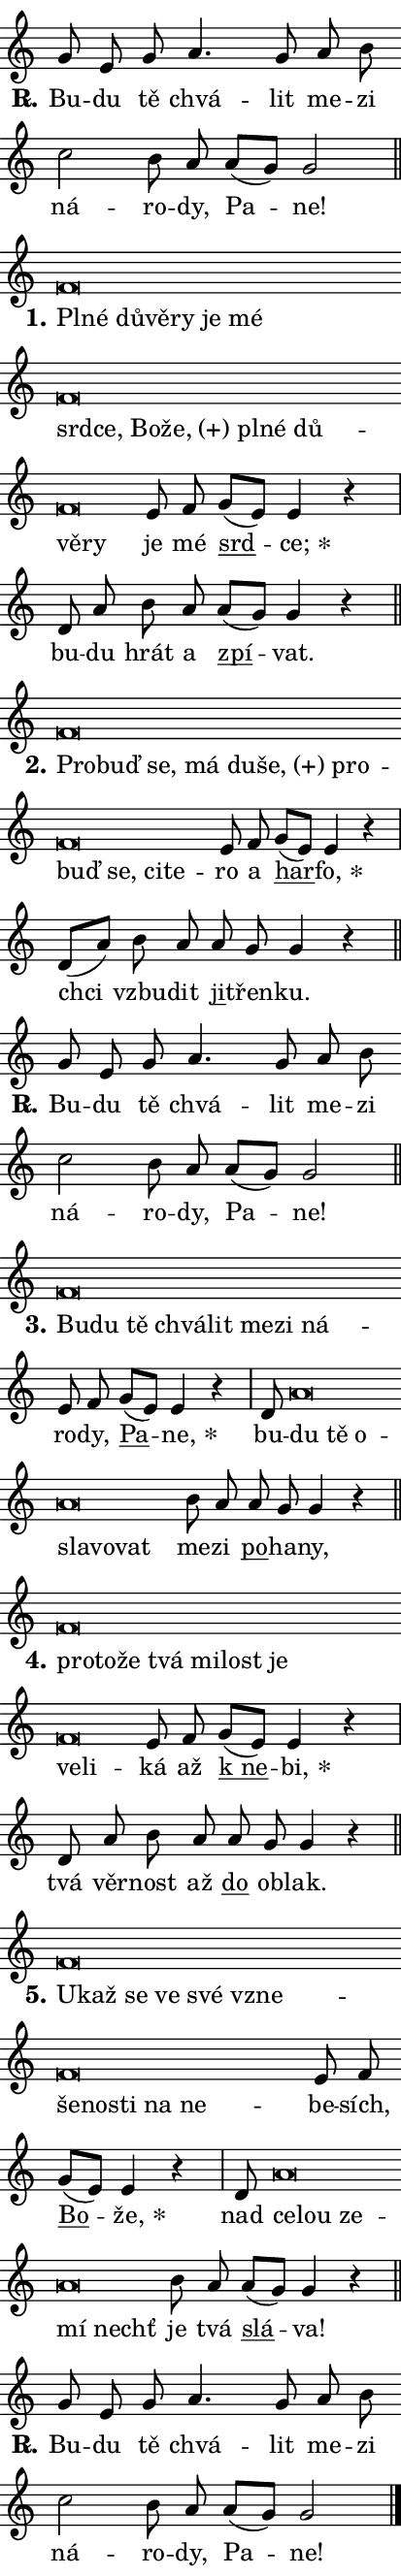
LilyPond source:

\version "2.22.1"
\header { tagline = "" }
\paper {
  indent = 0\cm
  top-margin = 0\cm
  right-margin = 0\cm
  bottom-margin = 0\cm
  left-margin = 0\cm
  paper-width = 7\cm
  page-breaking = #ly:one-page-breaking
  system-system-spacing.basic-distance = #11
  score-system-spacing.basic-distance = #11.3
  ragged-last = ##f
}


%% Author: Thomas Morley
%% https://lists.gnu.org/archive/html/lilypond-user/2020-05/msg00002.html
#(define (line-position grob)
"Returns position of @var[grob} in current system:
   @code{'start}, if at first time-step
   @code{'end}, if at last time-step
   @code{'middle} otherwise
"
  (let* ((col (ly:item-get-column grob))
         (ln (ly:grob-object col 'left-neighbor))
         (rn (ly:grob-object col 'right-neighbor))
         (col-to-check-left (if (ly:grob? ln) ln col))
         (col-to-check-right (if (ly:grob? rn) rn col))
         (break-dir-left
           (and
             (ly:grob-property col-to-check-left 'non-musical #f)
             (ly:item-break-dir col-to-check-left)))
         (break-dir-right
           (and
             (ly:grob-property col-to-check-right 'non-musical #f)
             (ly:item-break-dir col-to-check-right))))
        (cond ((eqv? 1 break-dir-left) 'start)
              ((eqv? -1 break-dir-right) 'end)
              (else 'middle))))

#(define (tranparent-at-line-position vctor)
  (lambda (grob)
  "Relying on @code{line-position} select the relevant enry from @var{vctor}.
Used to determine transparency,"
    (case (line-position grob)
      ((end) (not (vector-ref vctor 0)))
      ((middle) (not (vector-ref vctor 1)))
      ((start) (not (vector-ref vctor 2))))))

noteHeadBreakVisibility =
#(define-music-function (break-visibility)(vector?)
"Makes @code{NoteHead}s transparent relying on @var{break-visibility}"
#{
  \override NoteHead.transparent =
    #(tranparent-at-line-position break-visibility)
#})

#(define delete-ledgers-for-transparent-note-heads
  (lambda (grob)
    "Reads whether a @code{NoteHead} is transparent.
If so this @code{NoteHead} is removed from @code{'note-heads} from
@var{grob}, which is supposed to be @code{LedgerLineSpanner}.
As a result ledgers are not printed for this @code{NoteHead}"
    (let* ((nhds-array (ly:grob-object grob 'note-heads))
           (nhds-list
             (if (ly:grob-array? nhds-array)
                 (ly:grob-array->list nhds-array)
                 '()))
           ;; Relies on the transparent-property being done before
           ;; Staff.LedgerLineSpanner.after-line-breaking is executed.
           ;; This is fragile ...
           (to-keep
             (remove
               (lambda (nhd)
                 (ly:grob-property nhd 'transparent #f))
               nhds-list)))
      ;; TODO find a better method to iterate over grob-arrays, similiar
      ;; to filter/remove etc for lists
      ;; For now rebuilt from scratch
      (set! (ly:grob-object grob 'note-heads)  '())
      (for-each
        (lambda (nhd)
          (ly:pointer-group-interface::add-grob grob 'note-heads nhd))
        to-keep))))

hideNotes = {
  \noteHeadBreakVisibility #begin-of-line-visible
}
unHideNotes = {
  \noteHeadBreakVisibility #all-visible
}

% work-around for resetting accidentals
% https://lilypond.org/doc/v2.23/Documentation/notation/displaying-rhythms#unmetered-music
cadenzaMeasure = {
  \cadenzaOff
  \partial 1024 s1024
  \cadenzaOn
}

#(define-markup-command (accent layout props text) (markup?)
  "Underline accented syllable"
  (interpret-markup layout props
    #{\markup \override #'(offset . 4.3) \underline { #text }#}))

responsum = \markup \concat {
  "R" \hspace #-1.05 \path #0.1 #'((moveto 0 0.07) (lineto 0.9 0.8)) \hspace #0.05 "."
}

\layout {
    \context {
        \Staff
        \remove "Time_signature_engraver"
        \override LedgerLineSpanner.after-line-breaking = #delete-ledgers-for-transparent-note-heads
    }
    \context {
        \Voice {
            \override NoteHead.output-attributes = #'((class . "notehead"))
            \override Hairpin.height = #0.55
        }
    }
    \context {
        \Lyrics {
            \override StanzaNumber.output-attributes = #'((class . "stanzanumber"))
            \override LyricSpace.minimum-distance = #0.9
            \override LyricText.font-name = #"TeX Gyre Schola"
            \override LyricText.font-size = 1
            \override StanzaNumber.font-name = #"TeX Gyre Schola Bold"
            \override StanzaNumber.font-size = 1
        }
    }
}

% magnetic-lyrics.ily
%
%   written by
%     Jean Abou Samra <jean@abou-samra.fr>
%     Werner Lemberg <wl@gnu.org>
%
%   adapted by
%     Jiri Hon <jiri.hon@gmail.com>
%
% Version 2022-Apr-15

% https://www.mail-archive.com/lilypond-user@gnu.org/msg149350.html

#(define (Left_hyphen_pointer_engraver context)
   "Collect syllable-hyphen-syllable occurrences in lyrics and store
them in properties.  This engraver only looks to the left.  For
example, if the lyrics input is @code{foo -- bar}, it does the
following.

@itemize @bullet
@item
Set the @code{text} property of the @code{LyricHyphen} grob between
@q{foo} and @q{bar} to @code{foo}.

@item
Set the @code{left-hyphen} property of the @code{LyricText} grob with
text @q{foo} to the @code{LyricHyphen} grob between @q{foo} and
@q{bar}.
@end itemize

Use this auxiliary engraver in combination with the
@code{lyric-@/text::@/apply-@/magnetic-@/offset!} hook."
   (let ((hyphen #f)
         (text #f))
     (make-engraver
      (acknowledgers
       ((lyric-syllable-interface engraver grob source-engraver)
        (set! text grob)))
      (end-acknowledgers
       ((lyric-hyphen-interface engraver grob source-engraver)
        ;(when (not (grob::has-interface grob 'lyric-space-interface))
          (set! hyphen grob)));)
      ((stop-translation-timestep engraver)
       (when (and text hyphen)
         (ly:grob-set-object! text 'left-hyphen hyphen))
       (set! text #f)
       (set! hyphen #f)))))

#(define (lyric-text::apply-magnetic-offset! grob)
   "If the space between two syllables is less than the value in
property @code{LyricText@/.details@/.squash-threshold}, move the right
syllable to the left so that it gets concatenated with the left
syllable.

Use this function as a hook for
@code{LyricText@/.after-@/line-@/breaking} if the
@code{Left_@/hyphen_@/pointer_@/engraver} is active."
   (let ((hyphen (ly:grob-object grob 'left-hyphen #f)))
     (when hyphen
       (let ((left-text (ly:spanner-bound hyphen LEFT)))
         (when (grob::has-interface left-text 'lyric-syllable-interface)
           (let* ((common (ly:grob-common-refpoint grob left-text X))
                  (this-x-ext (ly:grob-extent grob common X))
                  (left-x-ext
                   (begin
                     ;; Trigger magnetism for left-text.
                     (ly:grob-property left-text 'after-line-breaking)
                     (ly:grob-extent left-text common X)))
                  ;; `delta` is the gap width between two syllables.
                  (delta (- (interval-start this-x-ext)
                            (interval-end left-x-ext)))
                  (details (ly:grob-property grob 'details))
                  (threshold (assoc-get 'squash-threshold details 0.2)))
             (when (< delta threshold)
               (let* (;; We have to manipulate the input text so that
                      ;; ligatures crossing syllable boundaries are not
                      ;; disabled.  For languages based on the Latin
                      ;; script this is essentially a beautification.
                      ;; However, for non-Western scripts it can be a
                      ;; necessity.
                      (lt (ly:grob-property left-text 'text))
                      (rt (ly:grob-property grob 'text))
                      (is-space (grob::has-interface hyphen 'lyric-space-interface))
                      (space (if is-space " " ""))
                      (space-markup (grob-interpret-markup grob " "))
                      (space-size (interval-length (ly:stencil-extent space-markup X)))
                      (extra-delta (if is-space space-size 0))
                      ;; Append new syllable.
                      (ltrt-space (if (and (string? lt) (string? rt))
                                (string-append lt space rt)
                                (make-concat-markup (list lt space rt))))
                      ;; Right-align `ltrt` to the right side.
                      (ltrt-space-markup (grob-interpret-markup
                               grob
                               (make-translate-markup
                                (cons (interval-length this-x-ext) 0)
                                (make-right-align-markup ltrt-space)))))
                 (begin
                   ;; Don't print `left-text`.
                   (ly:grob-set-property! left-text 'stencil #f)
                   ;; Set text and stencil (which holds all collected
                   ;; syllables so far) and shift it to the left.
                   (ly:grob-set-property! grob 'text ltrt-space)
                   (ly:grob-set-property! grob 'stencil ltrt-space-markup)
                   (ly:grob-translate-axis! grob (- (- delta extra-delta)) X))))))))))


#(define (lyric-hyphen::displace-bounds-first grob)
   ;; Make very sure this callback isn't triggered too early.
   (let ((left (ly:spanner-bound grob LEFT))
         (right (ly:spanner-bound grob RIGHT)))
     (ly:grob-property left 'after-line-breaking)
     (ly:grob-property right 'after-line-breaking)
     (ly:lyric-hyphen::print grob)))

squashThreshold = #0.4

\layout {
  \context {
    \Lyrics
    \consists #Left_hyphen_pointer_engraver
    \override LyricText.after-line-breaking =
      #lyric-text::apply-magnetic-offset!
    \override LyricHyphen.stencil = #lyric-hyphen::displace-bounds-first
    \override LyricText.details.squash-threshold = \squashThreshold
    \override LyricHyphen.minimum-distance = 0
    \override LyricHyphen.minimum-length = \squashThreshold
  }
}

squash = \override LyricText.details.squash-threshold = 9999
unSquash = \override LyricText.details.squash-threshold = \squashThreshold

left = \override LyricText.self-alignment-X = #LEFT
unLeft = \revert LyricText.self-alignment-X

starOffset = #(lambda (grob) 
                (let ((x_offset (ly:self-alignment-interface::aligned-on-x-parent grob)))
                  (if (= x_offset 0) 0 (+ x_offset 1.2))))

star = #(define-music-function (syllable)(string?)
"Append star separator at the end of a syllable"
#{
  \once \override LyricText.X-offset = #starOffset
  \lyricmode { \markup {
    #syllable
    \override #'((font-name . "TeX Gyre Schola Bold")) \hspace #0.2 \lower #0.65 \larger "*"
  } }
#})

starAccent = #(define-music-function (syllable)(string?)
"Append star separator at the end of a syllable and make accent"
#{
  \once \override LyricText.X-offset = #starOffset
  \lyricmode { \markup {
    \accent #syllable
    \override #'((font-name . "TeX Gyre Schola Bold")) \hspace #0.2 \lower #0.65 \larger "*"
  } }
#})

breath = #(define-music-function (syllable)(string?)
"Append breathing indicator at the end of a syllable"
#{
  \lyricmode { \markup { #syllable "+" } }
#})

optionalBreath = #(define-music-function (syllable)(string?)
"Append optional breathing indicator at the end of a syllable"
#{
  \lyricmode { \markup { #syllable "(+)" } }
#})


\score {
    <<
        \new Voice = "melody" { \cadenzaOn \key c \major \relative { g'8 e g a4. g8 a b \bar "" c2 b8 a a[( g)] g2 \cadenzaMeasure \bar "||" \break } }
        \new Lyrics \lyricsto "melody" { \lyricmode { \set stanza = \responsum
Bu -- du tě chvá -- lit me -- zi ná -- ro -- dy, Pa -- ne! } }
    >>
    \layout {}
}

\score {
    <<
        \new Voice = "melody" { \cadenzaOn \key c \major \relative { f'\breve*1/16 \hideNotes \breve*1/16 \bar "" \breve*1/16 \bar "" \breve*1/16 \bar "" \breve*1/16 \bar "" \breve*1/16 \bar "" \breve*1/16 \bar "" \breve*1/16 \bar "" \breve*1/16 \bar "" \breve*1/16 \bar "" \breve*1/16 \bar "" \breve*1/16 \bar "" \breve*1/16 \bar "" \breve*1/16 \bar "" \breve*1/16 \breve*1/16 \bar "" \unHideNotes e8 f \bar "" g[( e)] e4 r \cadenzaMeasure \bar "|" d8 a'8 b8 a \bar "" a[( g)] g4 r \cadenzaMeasure \bar "||" \break } }
        \new Lyrics \lyricsto "melody" { \lyricmode { \set stanza = "1."
\left Pl -- \squash né dů -- vě -- ry je mé srd -- ce, Bo -- \optionalBreath že, pl -- né dů -- vě -- ry \unLeft \unSquash je mé \markup \accent srd -- \star ce; bu -- du hrát a \markup \accent zpí -- vat. } }
    >>
    \layout {}
}

\score {
    <<
        \new Voice = "melody" { \cadenzaOn \key c \major \relative { f'\breve*1/16 \hideNotes \breve*1/16 \bar "" \breve*1/16 \bar "" \breve*1/16 \bar "" \breve*1/16 \bar "" \breve*1/16 \bar "" \breve*1/16 \bar "" \breve*1/16 \bar "" \breve*1/16 \bar "" \breve*1/16 \breve*1/16 \bar "" \unHideNotes e8 f \bar "" g[( e)] e4 r \cadenzaMeasure \bar "|" d8[( a')] b8 a \bar "" a g g4 r \cadenzaMeasure \bar "||" \break } }
        \new Lyrics \lyricsto "melody" { \lyricmode { \set stanza = "2."
\left Pro -- \squash buď se, má du -- \optionalBreath še, pro -- buď se, ci -- te -- \unLeft \unSquash ro a \markup \accent har -- \star fo, chci vzbu -- dit \markup \accent ji -- třen -- ku. } }
    >>
    \layout {}
}

\score {
    <<
        \new Voice = "melody" { \cadenzaOn \key c \major \relative { g'8 e g a4. g8 a b \bar "" c2 b8 a a[( g)] g2 \cadenzaMeasure \bar "||" \break } }
        \new Lyrics \lyricsto "melody" { \lyricmode { \set stanza = \responsum
Bu -- du tě chvá -- lit me -- zi ná -- ro -- dy, Pa -- ne! } }
    >>
    \layout {}
}

\score {
    <<
        \new Voice = "melody" { \cadenzaOn \key c \major \relative { f'\breve*1/16 \hideNotes \breve*1/16 \bar "" \breve*1/16 \bar "" \breve*1/16 \bar "" \breve*1/16 \bar "" \breve*1/16 \bar "" \breve*1/16 \breve*1/16 \bar "" \unHideNotes e8 f \bar "" g[( e)] e4 r \cadenzaMeasure \bar "|" d8 a'\breve*1/16 \hideNotes \breve*1/16 \bar "" \breve*1/16 \bar "" \breve*1/16 \bar "" \breve*1/16 \breve*1/16 \bar "" \unHideNotes b8 a \bar "" a g g4 r \cadenzaMeasure \bar "||" \break } }
        \new Lyrics \lyricsto "melody" { \lyricmode { \set stanza = "3."
\left Bu -- \squash du tě chvá -- lit me -- zi ná -- \unLeft \unSquash ro -- dy, \markup \accent Pa -- \star ne, bu -- \left du \squash tě o -- sla -- vo -- vat \unLeft \unSquash me -- zi \markup \accent po -- ha -- ny, } }
    >>
    \layout {}
}

\score {
    <<
        \new Voice = "melody" { \cadenzaOn \key c \major \relative { f'\breve*1/16 \hideNotes \breve*1/16 \bar "" \breve*1/16 \bar "" \breve*1/16 \bar "" \breve*1/16 \bar "" \breve*1/16 \bar "" \breve*1/16 \bar "" \breve*1/16 \breve*1/16 \bar "" \unHideNotes e8 f \bar "" g[( e)] e4 r \cadenzaMeasure \bar "|" d8 a'8 b8 a \bar "" a g g4 r \cadenzaMeasure \bar "||" \break } }
        \new Lyrics \lyricsto "melody" { \lyricmode { \set stanza = "4."
\left pro -- \squash to -- že tvá mi -- lost je ve -- li -- \unLeft \unSquash ká až \markup \accent "k ne" -- \star bi, tvá věr -- nost až \markup \accent do ob -- lak. } }
    >>
    \layout {}
}

\score {
    <<
        \new Voice = "melody" { \cadenzaOn \key c \major \relative { f'\breve*1/16 \hideNotes \breve*1/16 \bar "" \breve*1/16 \bar "" \breve*1/16 \bar "" \breve*1/16 \bar "" \breve*1/16 \bar "" \breve*1/16 \bar "" \breve*1/16 \bar "" \breve*1/16 \bar "" \breve*1/16 \breve*1/16 \bar "" \unHideNotes e8 f \bar "" g[( e)] e4 r \cadenzaMeasure \bar "|" d8 a'\breve*1/16 \hideNotes \breve*1/16 \bar "" \breve*1/16 \bar "" \breve*1/16 \breve*1/16 \bar "" \unHideNotes b8 a \bar "" a[( g)] g4 r \cadenzaMeasure \bar "||" \break } }
        \new Lyrics \lyricsto "melody" { \lyricmode { \set stanza = "5."
\left U -- \squash kaž se ve své vzne -- še -- no -- sti na ne -- \unLeft \unSquash be -- sích, \markup \accent Bo -- \star že, nad \left ce -- \squash lou ze -- mí nechť \unLeft \unSquash je tvá \markup \accent slá -- va! } }
    >>
    \layout {}
}

\score {
    <<
        \new Voice = "melody" { \cadenzaOn \key c \major \relative { g'8 e g a4. g8 a b \bar "" c2 b8 a a[( g)] g2 \cadenzaMeasure \bar "||" \break } \bar "|." }
        \new Lyrics \lyricsto "melody" { \lyricmode { \set stanza = \responsum
Bu -- du tě chvá -- lit me -- zi ná -- ro -- dy, Pa -- ne! } }
    >>
    \layout {}
}
